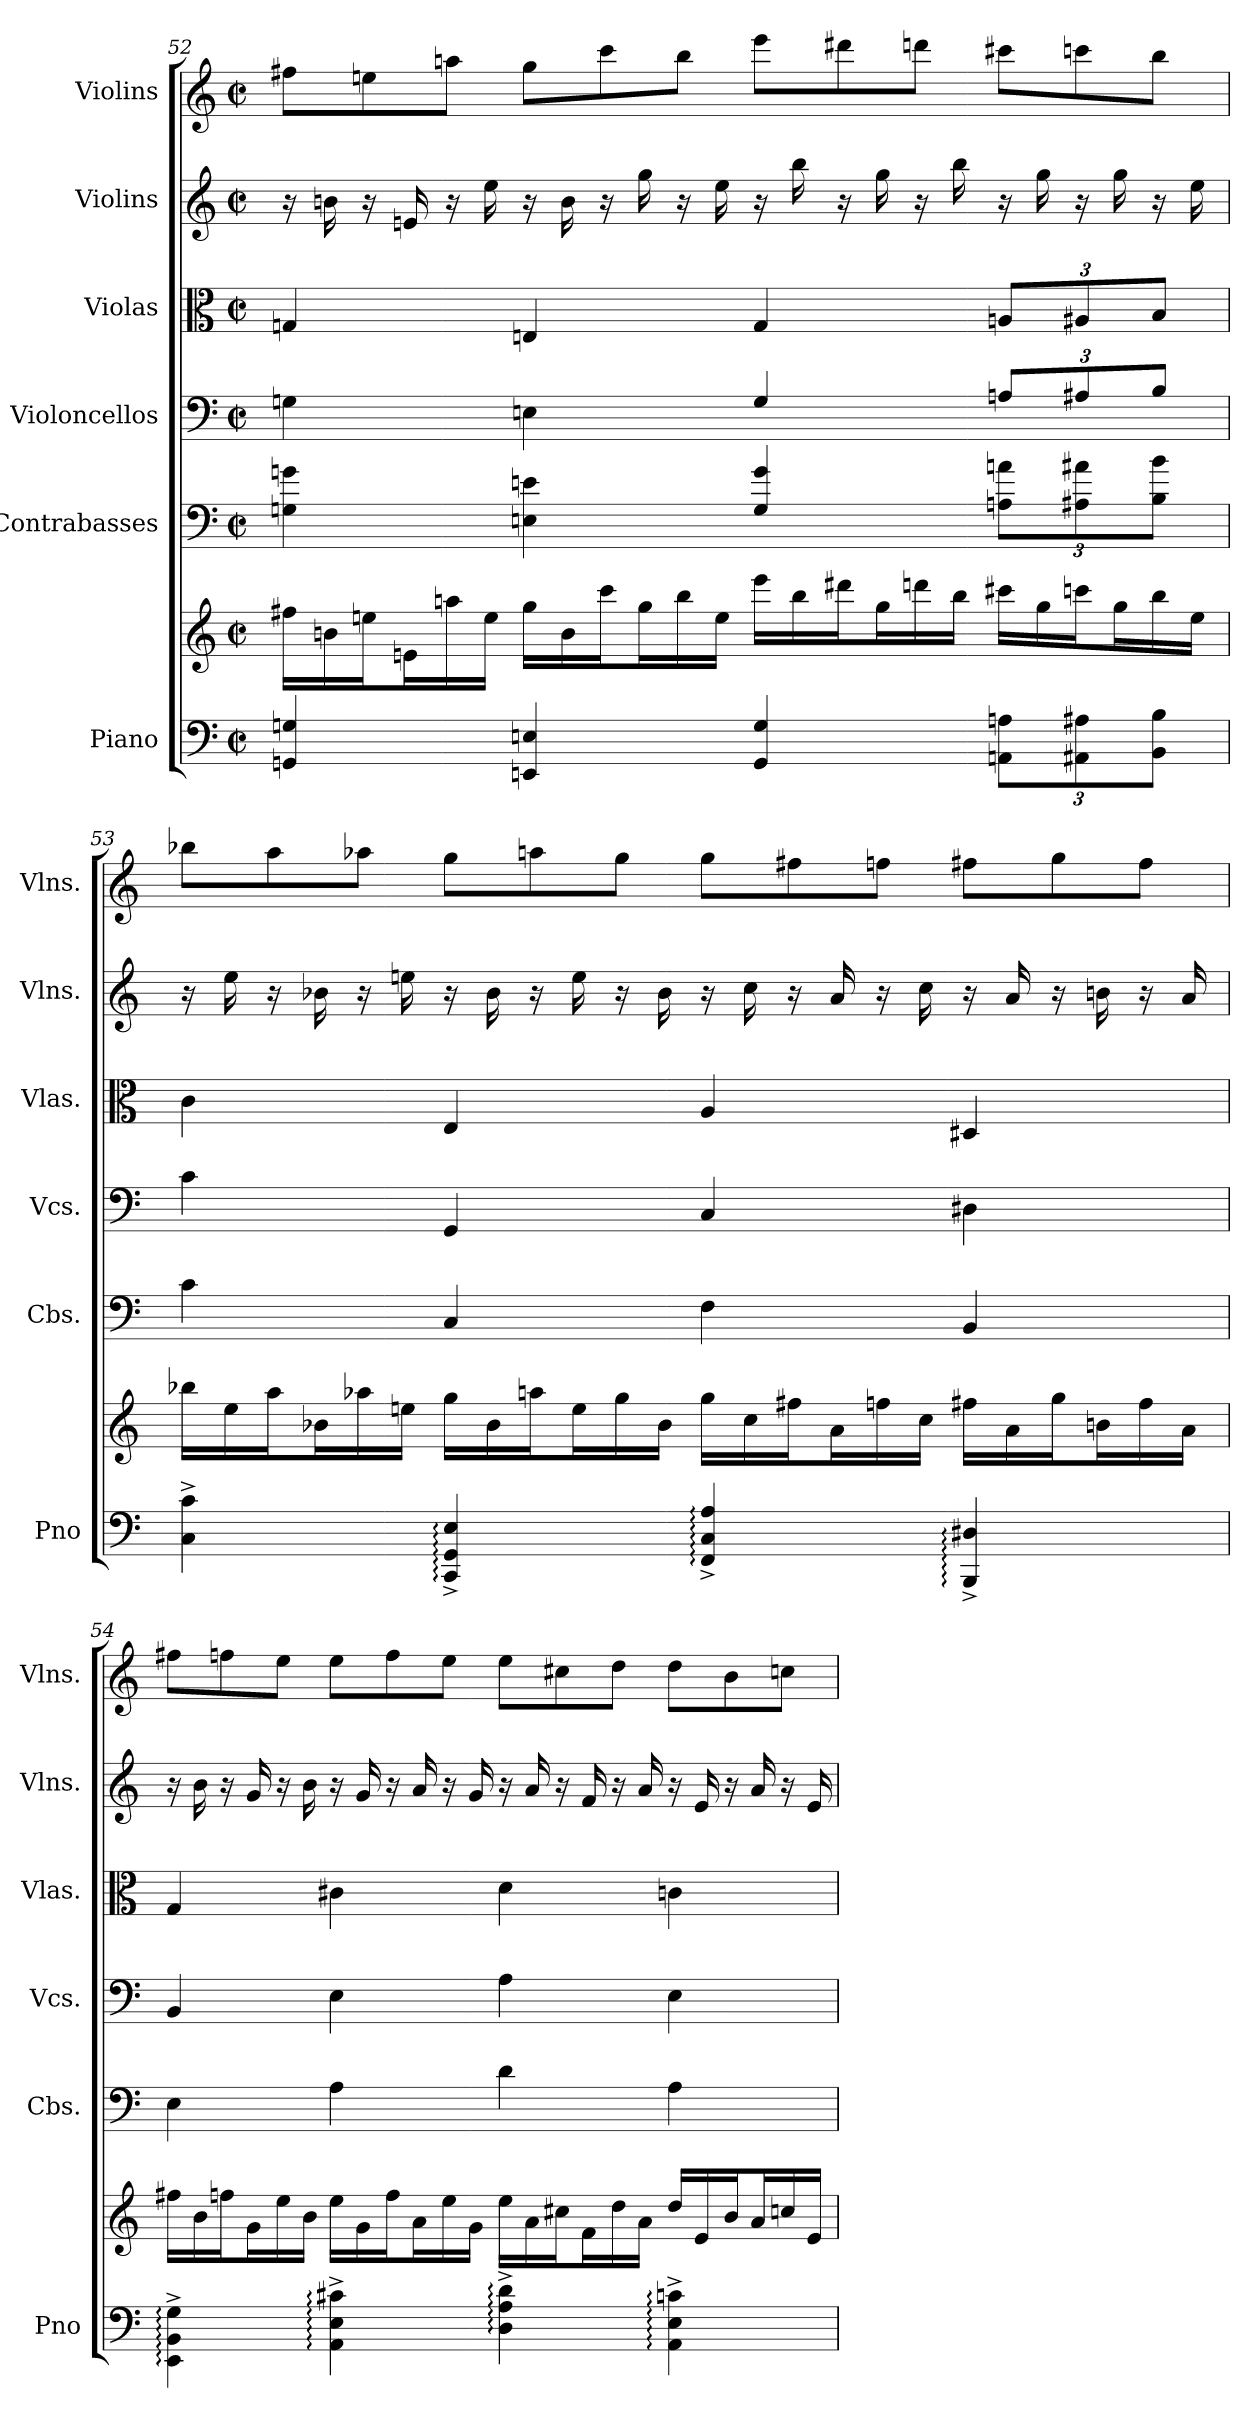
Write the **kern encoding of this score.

**kern	**kern	**kern	**kern	**kern	**kern	**kern
*part6	*part6	*part5	*part4	*part3	*part2	*part1
*staff7	*staff6	*staff5	*staff4	*staff3	*staff2	*staff1
*I"Piano	*	*I"Contrabasses	*I"Violoncellos	*I"Violas	*I"Violins	*I"Violins
*I'Pno	*	*I'Cbs.	*I'Vcs.	*I'Vlas.	*I'Vlns.	*I'Vlns.
*clefF4	*clefG2	*clefF4	*clefF4	*clefC3	*clefG2	*clefG2
*	*	*ITrd7c12	*	*	*	*
*k[]	*k[]	*k[]	*k[]	*k[]	*k[]	*k[]
*M4/4	*M4/4	*M4/4	*M4/4	*M4/4	*M4/4	*M4/4
*met(c|)	*met(c|)	*met(c|)	*met(c|)	*met(c|)	*met(c|)	*met(c|)
*	*Xtuplet	*	*	*	*Xtuplet	*Xtuplet
=52	=52	=52	=52	=52	=52	=52
4GGn/ 4Gn/	24ff#X\LL	4GGn\ 4Gn\	4Gn\	4Gn/	24r	12ff#X\L
.	24bn\	.	.	.	24bn\	.
.	24een\J	.	.	.	24r	12een\
.	24en\L	.	.	.	24en/	.
.	24aan\	.	.	.	24r	12aan\J
.	24ee\JJ	.	.	.	24ee\	.
4EEn/ 4En/	24gg\LL	4EEn\ 4En\	4En\	4En/	24r	12gg\L
.	24b\	.	.	.	24b\	.
.	24ccc\J	.	.	.	24r	12ccc\
.	24gg\L	.	.	.	24gg\	.
.	24bb\	.	.	.	24r	12bb\J
.	24ee\JJ	.	.	.	24ee\	.
4GG/ 4G/	24eee\LL	4GG/ 4G/	4G/	4G/	24r	12eee\L
.	24bb\	.	.	.	24bb\	.
.	24ddd#X\J	.	.	.	24r	12ddd#X\
.	24gg\L	.	.	.	24gg\	.
.	24dddn\	.	.	.	24r	12dddn\J
.	24bb\JJ	.	.	.	24bb\	.
*Xbrackettup	*	*Xbrackettup	*Xbrackettup	*Xbrackettup	*	*
12AAn\ 12An\L	24ccc#X\LL	12AAn\ 12An\L	12An/L	12An/L	24r	12ccc#X\L
.	24gg\	.	.	.	24gg\	.
12AA#X\ 12A#X\	24cccn\J	12AA#X\ 12A#X\	12A#X/	12A#X/	24r	12cccn\
.	24gg\L	.	.	.	24gg\	.
12BB\ 12B\J	24bb\	12BB\ 12B\J	12B/J	12B/J	24r	12bb\J
.	24ee\JJ	.	.	.	24ee\	.
!!LO:PB:g=z
=53	=53	=53	=53	=53	=53	=53
4C\^ 4c\^	24bb-X\LL	4C\	4c\	4c\	24r	12bb-X\L
.	24ee\	.	.	.	24ee\	.
.	24aa\J	.	.	.	24r	12aa\
.	24b-X\L	.	.	.	24b-X\	.
.	24aa-X\	.	.	.	24r	12aa-X\J
.	24een\JJ	.	.	.	24een\	.
4CC/:^ 4GG/:^ 4E/:^	24gg\LL	4CC/	4GG/	4E/	24r	12gg\L
.	24b-\	.	.	.	24b-\	.
.	24aan\J	.	.	.	24r	12aan\
.	24ee\L	.	.	.	24ee\	.
.	24gg\	.	.	.	24r	12gg\J
.	24b-\JJ	.	.	.	24b-\	.
4FF/:^ 4C/:^ 4A/:^	24gg\LL	4FF\	4C/	4A/	24r	12gg\L
.	24cc\	.	.	.	24cc\	.
.	24ff#X\J	.	.	.	24r	12ff#X\
.	24a\L	.	.	.	24a/	.
.	24ffn\	.	.	.	24r	12ffn\J
.	24cc\JJ	.	.	.	24cc\	.
4BBB/:^ 4D#X/:^	24ff#X\LL	4BBB/	4D#X\	4D#X/	24r	12ff#X\L
.	24a\	.	.	.	24a/	.
.	24gg\J	.	.	.	24r	12gg\
.	24bn\L	.	.	.	24bn\	.
.	24ff#\	.	.	.	24r	12ff#\J
.	24a\JJ	.	.	.	24a/	.
=54	=54	=54	=54	=54	=54	=54
4EE\:^ 4BB\:^ 4G\:^	24ff#X\LL	4EE\	4BB/	4G/	24r	12ff#X\L
.	24b\	.	.	.	24b\	.
.	24ffn\J	.	.	.	24r	12ffn\
.	24g\L	.	.	.	24g/	.
.	24ee\	.	.	.	24r	12ee\J
.	24b\JJ	.	.	.	24b\	.
4AA\:^ 4E\:^ 4c#X\:^	24ee\LL	4AA\	4E\	4c#X\	24r	12ee\L
.	24g\	.	.	.	24g/	.
.	24ff\J	.	.	.	24r	12ff\
.	24a\L	.	.	.	24a/	.
.	24ee\	.	.	.	24r	12ee\J
.	24g\JJ	.	.	.	24g/	.
4D\:^ 4A\:^ 4d\:^	24ee\LL	4D\	4A\	4d\	24r	12ee\L
.	24a\	.	.	.	24a/	.
.	24cc#X\J	.	.	.	24r	12cc#X\
.	24f\L	.	.	.	24f/	.
.	24dd\	.	.	.	24r	12dd\J
.	24a\JJ	.	.	.	24a/	.
4AA\:^ 4E\:^ 4cn\:^	24dd/LL	4AA\	4E\	4cn\	24r	12dd\L
.	24e/	.	.	.	24e/	.
.	24b/J	.	.	.	24r	12b\
.	24a/L	.	.	.	24a/	.
.	24ccn/	.	.	.	24r	12ccn\J
.	24e/JJ	.	.	.	24e/	.
=	=	=	=	=	=	=
*-	*-	*-	*-	*-	*-	*-
